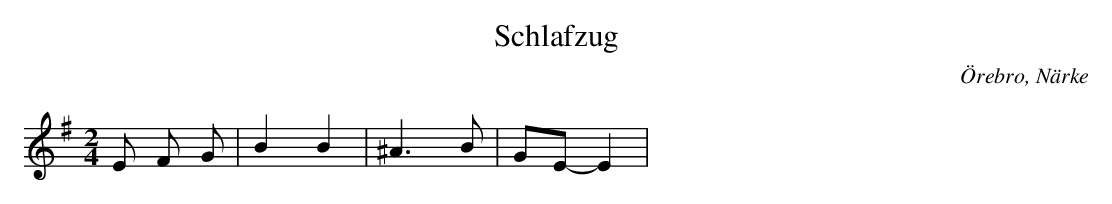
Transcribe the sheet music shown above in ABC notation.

X:1
T:Schlafzug
O:Örebro, Närke
M:2/4
L:1/8
K:Em
E F G | B2 B2 | ^A3B | GE- E2 |
